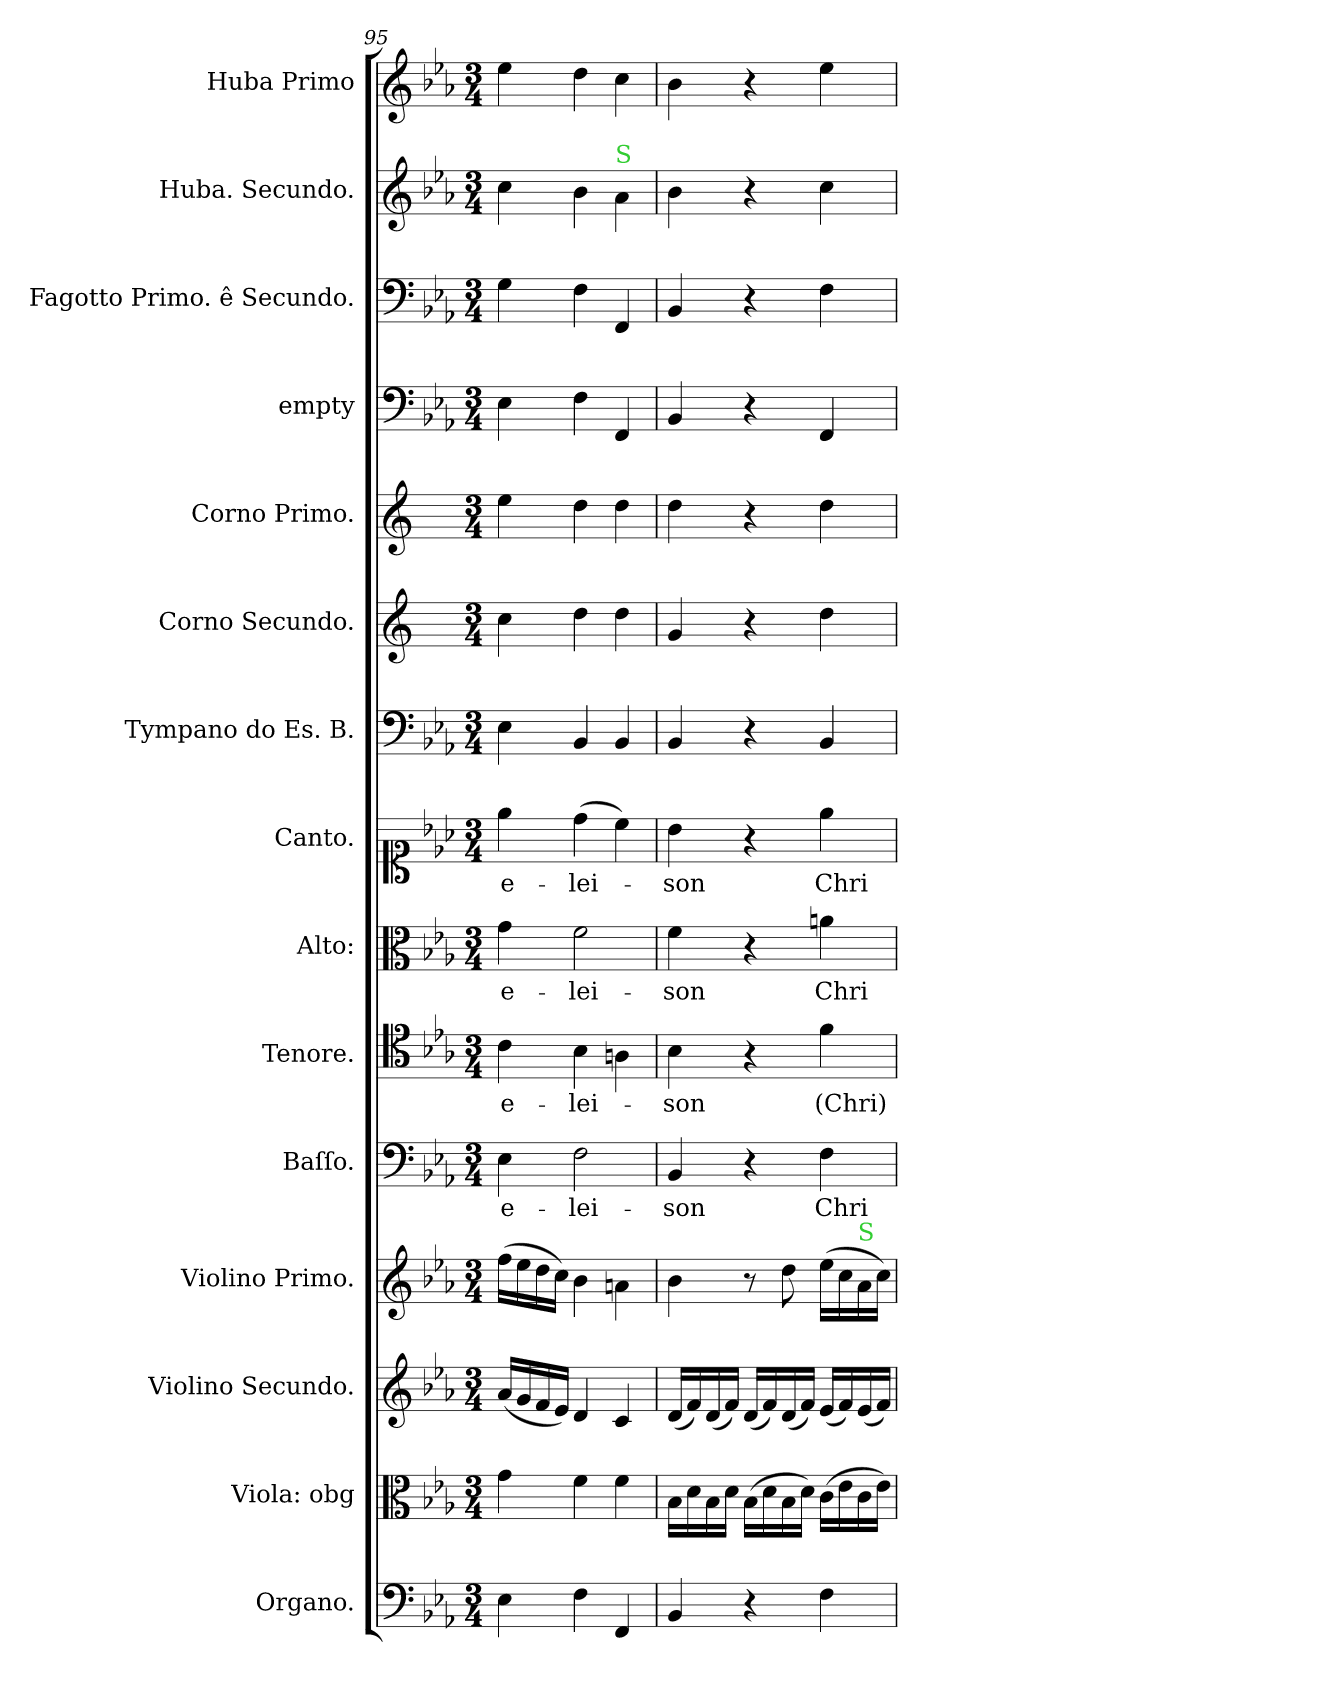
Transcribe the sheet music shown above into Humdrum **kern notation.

**kern	**kern	**kern	**kern	**kern	**text	**kern	**text	**kern	**text	**kern	**text	**kern	**kern	**kern	**kern	**kern	**kern	**kern
*part15	*part14	*part13	*part12	*part11	*part11	*part10	*part10	*part9	*part9	*part8	*part8	*part7	*part6	*part5	*part4	*part3	*part2	*part1
*staff15	*staff14	*staff13	*staff12	*staff11	*staff11	*staff10	*staff10	*staff9	*staff9	*staff8	*staff8	*staff7	*staff6	*staff5	*staff4	*staff3	*staff2	*staff1
*I"Organo.	*I"Viola: obg	*I"Violino Secundo.	*I"Violino Primo.	*I"Baſſo.	*	*I"Tenore.	*	*I"Alto:	*	*I"Canto.	*	*I"Tympano do Es. B.	*I"Corno Secundo.	*I"Corno Primo.	*I"empty	*I"Fagotto Primo. ê Secundo.	*I"Huba. Secundo.	*I"Huba Primo
*I'org	*I'vla	*	*I'vl I	*I'B	*	*I'T	*	*I'A	*	*I'C	*	*	*	*I'cor I	*	*	*	*
*clefF4	*clefC3	*clefG2	*clefG2	*clefF4	*	*clefC4	*	*clefC3	*	*clefC1	*	*clefF4	*clefG2	*clefG2	*clefF4	*clefF4	*clefG2	*clefG2
*	*	*	*	*	*	*	*	*	*	*	*	*	*ITrd5c9	*ITrd5c9	*	*	*	*
*k[b-e-a-]	*k[b-e-a-]	*k[b-e-a-]	*k[b-e-a-]	*k[b-e-a-]	*	*k[b-e-a-]	*	*k[b-e-a-]	*	*k[b-e-a-]	*	*k[b-e-a-]	*k[b-e-a-]	*k[b-e-a-]	*k[b-e-a-]	*k[b-e-a-]	*k[b-e-a-]	*k[b-e-a-]
*E-:	*E-:	*E-:	*E-:	*E-:	*	*E-:	*	*E-:	*	*E-:	*	*E-:	*E-:	*E-:	*	*	*E-:	*E-:
*M3/4	*M3/4	*M3/4	*M3/4	*M3/4	*	*M3/4	*	*M3/4	*	*M3/4	*	*M3/4	*M3/4	*M3/4	*M3/4	*M3/4	*M3/4	*M3/4
=95	=95	=95	=95	=95	=95	=95	=95	=95	=95	=95	=95	=95	=95	=95	=95	=95	=95	=95
4E-\	4g\	(<16a-/LL	(>16ff\LL	4E-\	e-	4c\	e-	4g\	e-	4ee-\	e-	4E-\	4e-\	4g\	4E-\	4G\	4cc\	4ee-\
.	.	16g/	16ee-\	.	.	.	.	.	.	.	.	.	.	.	.	.	.	.
.	.	16f/	16dd\	.	.	.	.	.	.	.	.	.	.	.	.	.	.	.
.	.	16e-/JJ)	16cc\JJ)	.	.	.	.	.	.	.	.	.	.	.	.	.	.	.
4F\	4f\	4d/	4b-\	2F\	-lei-	4B-\	-lei-	2f\	-lei-	(>4dd\	-lei-	4BB-/	4f\	4f\	4F\	4F\	4b-\	4dd\
!	!	!	!	!	!	!	!	!	!	!	!	!	!	!	!	!	!LO:TX:a:color=limegreen:t=S	!
4FF/	4f\	4c/	4an\	.	.	4An\	.	.	.	4cc\)	.	4BB-/	4f\	4f\	4FF/	4FF/	4a-\	4cc\
=96	=96	=96	=96	=96	=96	=96	=96	=96	=96	=96	=96	=96	=96	=96	=96	=96	=96	=96
4BB-/	16B-\LL	(<16d/LL	4b-\	4BB-/	-son	4B-\	-son	4f\	-son	4b-\	-son	4BB-/	4B-/	4f\	4BB-/	4BB-/	4b-\	4b-\
.	16d\	16f/)	.	.	.	.	.	.	.	.	.	.	.	.	.	.	.	.
.	16B-\	(<16d/	.	.	.	.	.	.	.	.	.	.	.	.	.	.	.	.
.	16d\JJ	16f/JJ)	.	.	.	.	.	.	.	.	.	.	.	.	.	.	.	.
4r	(>16B-\LL	(<16d/LL	8r	4r	.	4r	.	4r	.	4r	.	4r	4r	4r	4r	4r	4r	4r
.	16d\	16f/)	.	.	.	.	.	.	.	.	.	.	.	.	.	.	.	.
.	16B-\	(<16d/	8dd\	.	.	.	.	.	.	.	.	.	.	.	.	.	.	.
.	16d\JJ)	16f/JJ)	.	.	.	.	.	.	.	.	.	.	.	.	.	.	.	.
4F\	(>16c\LL	(<16e-/LL	(>16ee-\LL	4F\	Chri-	4f\	(Chri)-	4an\	Chri-	4ee-\	Chri-	4BB-/	4f\	4f\	4FF/	4F\	4cc\	4ee-\
.	16e-\	16f/)	16cc\	.	.	.	.	.	.	.	.	.	.	.	.	.	.	.
!	!	!	!LO:TX:a:color=limegreen:t=S	!	!	!	!	!	!	!	!	!	!	!	!	!	!	!
.	16c\	(<16e-/	16a-\	.	.	.	.	.	.	.	.	.	.	.	.	.	.	.
.	16e-\JJ)	16f/JJ)	16cc\JJ)	.	.	.	.	.	.	.	.	.	.	.	.	.	.	.
=	=	=	=	=	=	=	=	=	=	=	=	=	=	=	=	=	=	=
*-	*-	*-	*-	*-	*-	*-	*-	*-	*-	*-	*-	*-	*-	*-	*-	*-	*-	*-
